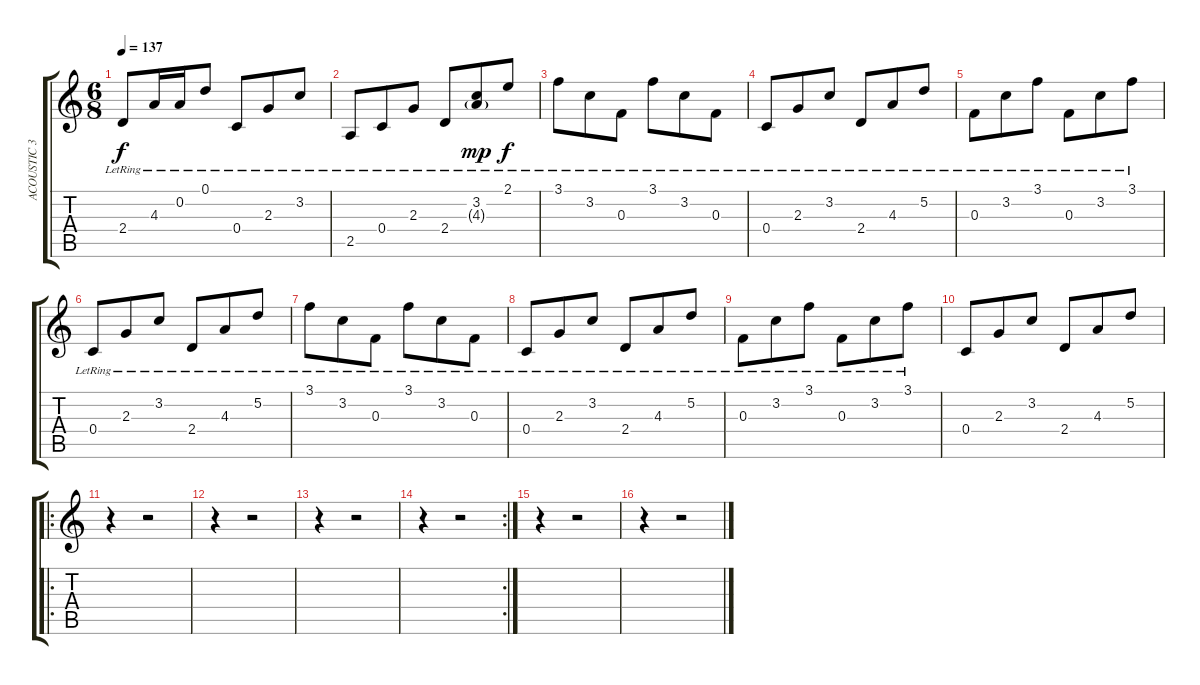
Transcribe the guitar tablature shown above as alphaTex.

\track ("ACOUSTIC 3" "ACOUSTIC 3") {instrument acousticguitarsteel}
\staff {score tabs}
\tuning (D4 A3 F3 C3 G2 D2) {hide}
\ts (6 8)
\tempo 137
\clef g2
\ks c
2.4{lr}.8{dy f} 4.3{lr}.16 0.2{lr}.16 0.1{lr}.8 0.4{lr}.8 2.3{lr}.8 3.2{lr}.8 |
2.5{lr}.8 0.4{lr}.8 2.3{lr}.8 2.4{lr}.8 (3.2{lr} 4.3{g lr}).8{dy mp} 2.1{lr}.8{dy f} |
3.1{lr}.8 3.2{lr}.8 0.3{lr}.8 3.1{lr}.8 3.2{lr}.8 0.3{lr}.8 |
0.4{lr}.8 2.3{lr}.8 3.2{lr}.8 2.4{lr}.8 4.3{lr}.8 5.2{lr}.8 |
0.3{lr}.8 3.2{lr}.8 3.1{lr}.8 0.3{lr}.8 3.2{lr}.8 3.1{lr}.8 |
0.4{lr}.8 2.3{lr}.8 3.2{lr}.8 2.4{lr}.8 4.3{lr}.8 5.2{lr}.8 |
3.1{lr}.8 3.2{lr}.8 0.3{lr}.8 3.1{lr}.8 3.2{lr}.8 0.3{lr}.8 |
0.4{lr}.8 2.3{lr}.8 3.2{lr}.8 2.4{lr}.8 4.3{lr}.8 5.2{lr}.8 |
0.3{lr}.8 3.2{lr}.8 3.1{lr}.8 0.3{lr}.8 3.2{lr}.8 3.1{lr}.8 |
0.4.8 2.3.8 3.2.8 2.4.8 4.3.8 5.2.8 |
\ro
r.4 r.2 |
r.4 r.2 |
r.4 r.2 |
\rc 2
r.4 r.2 |
r.4 r.2 |
r.4 r.2
